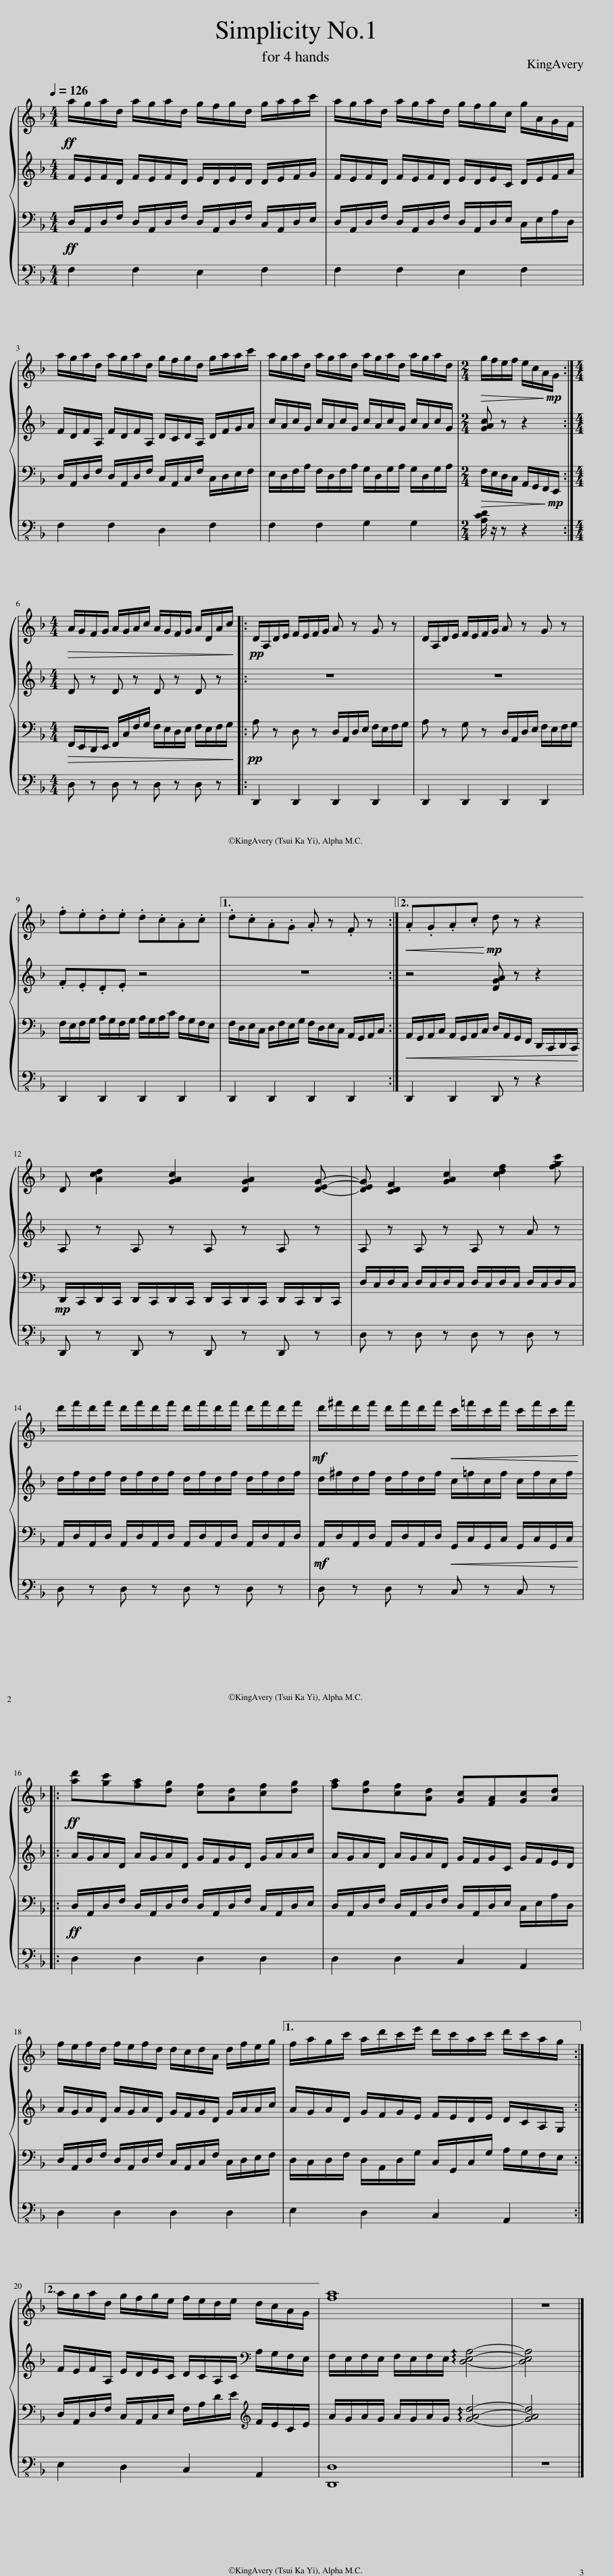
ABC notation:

X:1
%%score { 1 | 2 | 3 | 4 }
L:1/8
Q:1/4=126
M:4/4
I:linebreak $
K:F
V:1 treble
V:2 treble
V:3 bass
V:4 bass-8
V:1
!ff! a/g/a/d/ a/g/a/d/ g/f/g/d/ g/a/a/c'/ | a/g/a/d/ a/g/a/d/ g/f/g/c/ g/A/G/F/ |$ a/g/a/d/ a/g/a/d/ g/f/g/d/ g/a/a/c'/ | a/g/a/d/ a/g/a/d/ a/g/a/d/ a/g/a/d/ |[M:2/4]!>(! g/f/e/f/ e/c/A/!>)!!mp!G/ :|$ %5
[M:4/4]!>(! A/G/F/G/ A/G/A/c/ A/G/F/G/ A/D/A/c/!>)! |:!pp! D/A,/D/E/ F/E/F/G/ A z G z | D/A,/D/E/ F/E/F/G/ A z G z |$ .f.e.d.e .d.c.A.c |1 .d.c.A.G .A z .F z :|2 %10
!<(! .A.G.A.c!<)!!mp! d z z2 ||$ D [Acd]2 [GAc]2 [DGA]2 [DEG]- | [DEG] [CDF]2 [GAc]2 [cdf]2 [fgc'] |$ d'/f'/d'/f'/ d'/f'/d'/f'/ d'/f'/d'/f'/ d'/f'/d'/f'/ |!mf! d'/^f'/d'/f'/ d'/f'/d'/f'/!<(! c'/=f'/c'/f'/ c'/f'/c'/f'/!<)! |:$ %15
!ff! [ad'][gc'][fa][dg] [cf][Ad][cf][dg] | [fa][dg][cf][Ad] [Gc][FA][Gc][Ad] |$ f/e/f/d/ f/e/f/d/ d/c/d/A/ d/f/e/g/ |1 f/a/g/c'/ a/d'/c'/e'/ d'/c'/a/c'/ d'/c'/a/g/ :|2$ a/g/a/d/ g/f/g/e/ f/e/d/e/ d/c/A/G/ || %20
 [fa]8 | z4 |] %22
V:2
 F/E/F/D/ F/E/F/D/ E/D/E/D/ D/E/F/G/ | F/E/F/D/ F/E/F/D/ E/D/E/C/ D/E/F/A/ |$ F/D/F/A,/ F/D/F/A,/ D/C/D/A,/ D/F/G/A/ | c/A/c/G/ c/A/c/G/ c/A/c/G/ c/A/c/G/ |[M:2/4] [GAc] z z2 :|$ %5
[M:4/4] D z D z D z D z |: z8 | z8 |$ .F.E.D.E z4 |1 z8 :|2 %10
 z4 [DGA] z z2 ||$ A, z A, z A, z A, z | A, z A, z A, z A z |$ d/f/d/f/ d/f/d/f/ d/f/d/f/ d/f/d/f/ | d/^f/d/f/ d/f/d/f/ c/=f/c/f/ c/f/c/f/ |:$ %15
 A/G/A/D/ A/G/A/D/ G/F/G/D/ G/A/A/c/ | A/G/A/D/ A/G/A/D/ G/F/G/C/ G/F/E/D/ |$ A/G/A/D/ A/G/A/D/ G/F/G/D/ G/A/A/c/ |1 A/G/A/D/ G/F/G/E/ F/E/D/E/ D/C/A,/G,/ :|2$ F/E/F/A,/ E/D/E/C/ D/C/A,/C/[K:bass] A,/G,/F,/E,/ || %20
 F,/E,/F,/E,/ F,/E,/F,/E,/ !arpeggio![D,E,A,]4- | [D,E,A,]4 |] %22
V:3
!ff! D,/A,,/D,/F,/ D,/A,,/D,/F,/ D,/A,,/D,/F,/ C,/A,,/D,/E,/ | D,/A,,/D,/F,/ D,/A,,/D,/F,/ D,/A,,/D,/E,/ C,/E,/A,/D,/ |$ D,/A,,/D,/F,/ D,/A,,/D,/F,/ C,/A,,/C,/F,/ C,/D,/E,/F,/ | E,/D,/F,/A,/ F,/D,/F,/A,/ G,/D,/G,/A,/ G,/D,/G,/A,/ |[M:2/4]!>(! F,/E,/D,/C,/ A,,/G,,/F,,/!>)!!mp!E,,/ :|$ %5
[M:4/4]!>(! F,,/E,,/D,,/E,,/ F,,/C,/F,/G,/ F,/E,/D,/E,/ F,/E,/F,/G,/!>)! |:!pp! A, z D, z D,/A,,/D,/E,/ F,/E,/F,/G,/ | A, z G, z D,/A,,/D,/E,/ F,/E,/F,/G,/ |$ F,/E,/F,/G,/ A,/G,/F,/G,/ A,/G,/A,/C/ A,/G,/F,/E,/ |1 F,/D,/E,/C,/ D,/F,/E,/G,/ F,/D,/E,/C,/ A,,/G,,/A,,/C,/ :|2 %10
!<(! A,,/G,,/A,,/C,/ A,,/G,,/A,,/C,/ D,/A,,/G,,/F,,/ D,,/C,,/D,,/C,,/!<)! ||$!mp! D,,/C,,/D,,/C,,/ D,,/C,,/D,,/C,,/ D,,/C,,/D,,/C,,/ D,,/C,,/D,,/C,,/ | D,/C,/D,/C,/ D,/C,/D,/C,/ D,/C,/D,/C,/ D,/C,/D,/C,/ |$ A,,/D,/A,,/D,/ A,,/D,/A,,/D,/ A,,/D,/A,,/D,/ A,,/D,/A,,/D,/ |!mf! A,,/D,/A,,/D,/ A,,/D,/A,,/D,/!<(! G,,/C,/G,,/C,/ G,,/C,/G,,/C,/!<)! |:$ %15
!ff! D,/A,,/D,/F,/ D,/A,,/D,/F,/ D,/A,,/D,/F,/ C,/A,,/D,/E,/ | D,/A,,/D,/F,/ D,/A,,/D,/F,/ D,/A,,/D,/E,/ C,/E,/A,/D,/ |$ D,/A,,/D,/F,/ D,/A,,/D,/F,/ C,/A,,/C,/F,/ C,/D,/E,/F,/ |1 D,/C,/D,/F,/ D,/A,,/D,/G,/ C,/G,,/C,/G,/ A,/G,/F,/E,/ :|2$ D,/A,,/D,/F,/ C,/A,,/C,/E,/ F,/A,/D/E/[K:treble] F/E/C/E/ || %20
 A/G/A/G/ A/G/A/G/ !arpeggio![GAd]4- | [GAd]4 |] %22
V:4
 F,2 F,2 E,2 F,2 | F,2 F,2 E,2 F,2 |$ F,2 F,2 D,2 F,2 | F,2 F,2 G,2 G,2 |[M:2/4] [A,CD]/ z/ z z2 :|$ %5
[M:4/4] D, z D, z D, z D, z |: D,,2 D,,2 D,,2 D,,2 | D,,2 D,,2 D,,2 D,,2 |$ D,,2 D,,2 D,,2 D,,2 |1 D,,2 D,,2 D,,2 D,,2 :|2 %10
 D,,2 D,,2 D,, z z2 ||$ D,, z D,, z D,, z D,, z | D, z D, z D, z D, z |$ D, z D, z D, z D, z | D, z D, z C, z C, z |:$ %15
 D,2 D,2 D,2 D,2 | D,2 D,2 C,2 A,,2 |$ D,2 D,2 D,2 D,2 |1 E,2 D,2 C,2 A,,2 :|2$ E,2 D,2 C,2 A,,2 || %20
 [D,,D,]8 | z4 |] %22
